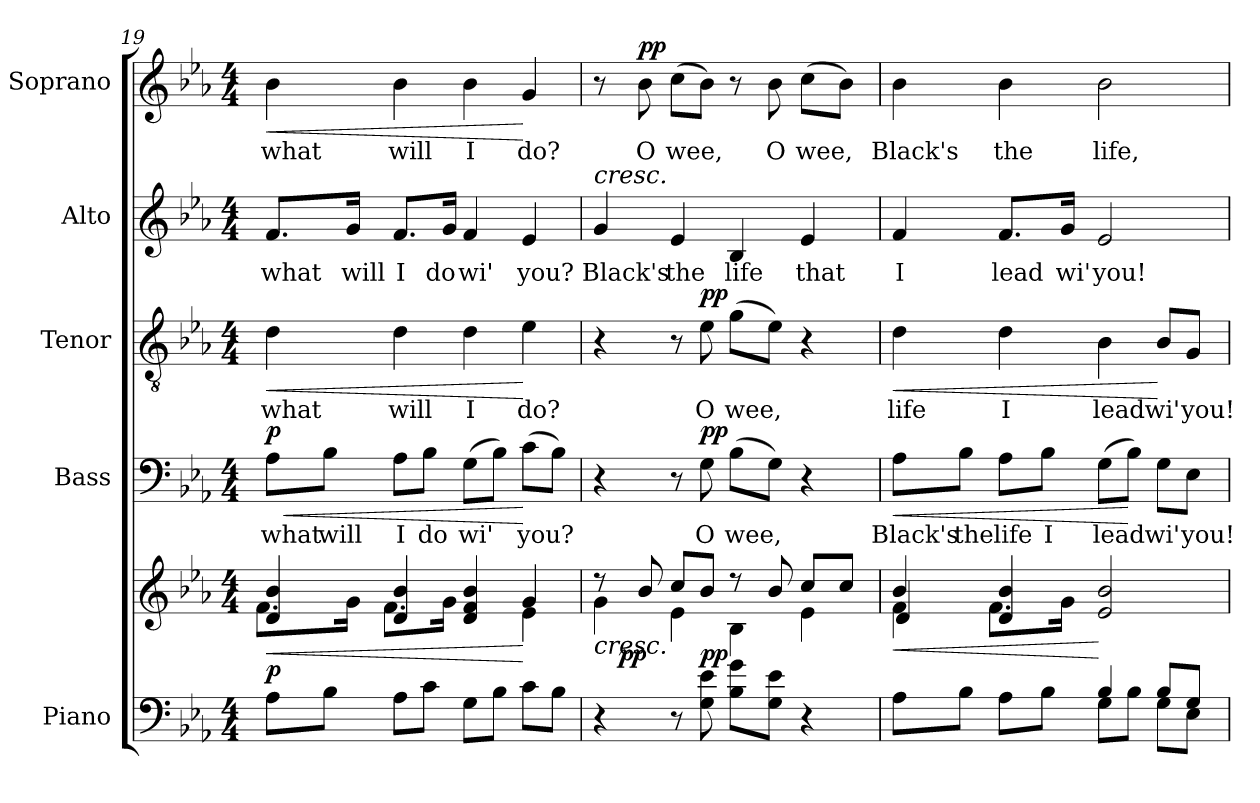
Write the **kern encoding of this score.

**kern	**kern	**dynam	**kern	**text	**dynam	**kern	**text	**dynam	**kern	**text	**kern	**text	**dynam
*part5	*part5	*part5	*part4	*part4	*part4	*part3	*part3	*part3	*part2	*part2	*part1	*part1	*part1
*staff6	*staff5	*staff5/6	*staff4	*staff4	*staff4	*staff3	*staff3	*staff3	*staff2	*staff2	*staff1	*staff1	*staff1
*I"Piano	*	*	*I"Bass	*	*	*I"Tenor	*	*	*I"Alto	*	*I"Soprano	*	*
*I'Pno.	*	*	*I'B.	*	*	*I'T.	*	*	*I'A.	*	*I'S.	*	*
*clefF4	*clefG2	*	*clefF4	*	*	*clefGv2	*	*	*clefG2	*	*clefG2	*	*
*	*	*	*	*	*	*ITrd7c12	*	*	*	*	*	*	*
*k[b-e-a-]	*k[b-e-a-]	*	*k[b-e-a-]	*	*	*k[b-e-a-]	*	*	*k[b-e-a-]	*	*k[b-e-a-]	*	*
*E-:	*E-:	*	*E-:	*	*	*E-:	*	*	*E-:	*	*E-:	*	*
*M4/4	*M4/4	*	*M4/4	*	*	*M4/4	*	*	*M4/4	*	*M4/4	*	*
=19	=19	=19	=19	=19	=19	=19	=19	=19	=19	=19	=19	=19	=19
!	!	!LO:HP:b	!	!	!	!	!	!	!	!	!	!	!
*	*^	*	*	*	*	*	*	*	*	*	*	*	*
!	!	!	!	!	!LO:LY:b:color=#000000	!LO:HP:b	!	!	!	!	!	!	!	!
!	!	!	!	!	!	!	!	!LO:LY:b:color=#000000	!LO:HP:b	!	!	!	!	!
!	!	!	!	!	!	!	!	!	!	!	!LO:LY:b:color=#000000	!	!	!
!	!	!	!	!	!	!	!	!	!	!	!	!	!LO:LY:b:color=#000000	!LO:HP:b
8A-i\L	4di/ 4b-i	8.fi\L	< p	8A-i\L	what	< p	4Di\	what	<	8.fi/L	what	4b-i\	what	<
!	!	!	!	!	!LO:LY:b:color=#000000	!	!	!	!	!	!	!	!	!
8B-i\J	.	.	.	8B-i\J	will	.	.	.	.	.	.	.	.	.
!	!	!	!	!	!	!	!	!	!	!	!LO:LY:b:color=#000000	!	!	!
.	.	16gi\Jk	.	.	.	.	.	.	.	16gi/Jk	will	.	.	.
!	!	!	!	!	!LO:LY:b:color=#000000	!	!	!	!	!	!	!	!	!
!	!	!	!	!	!	!	!	!LO:LY:b:color=#000000	!	!	!	!	!	!
!	!	!	!	!	!	!	!	!	!	!	!LO:LY:b:color=#000000	!	!	!
!	!	!	!	!	!	!	!	!	!	!	!	!	!LO:LY:b:color=#000000	!
8A-i\L	4di/ 4b-i	8.fi\L	.	8A-i\L	I	.	4Di\	will	.	8.fi/L	I	4b-i\	will	.
!	!	!	!	!	!LO:LY:b:color=#000000	!	!	!	!	!	!	!	!	!
8ci\J	.	.	.	8B-i\J	do	.	.	.	.	.	.	.	.	.
!	!	!	!	!	!	!	!	!	!	!	!LO:LY:b:color=#000000	!	!	!
.	.	16gi\Jk	.	.	.	.	.	.	.	16gi/Jk	do	.	.	.
!	!	!	!	!	!LO:LY:b:color=#000000	!	!	!	!	!	!	!	!	!
!	!	!	!	!	!	!	!	!LO:LY:b:color=#000000	!	!	!	!	!	!
!	!	!	!	!	!	!	!	!	!	!	!LO:LY:b:color=#000000	!	!	!
!	!	!	!	!	!	!	!	!	!	!	!	!	!LO:LY:b:color=#000000	!
8Gi\L	4di/ 4fi 4b-i	4ryy	.	(8Gi\L	wi'	.	4Di\	I	.	4fi/	wi'	4b-i\	I	.
8B-i\J	.	.	.	8B-i\J)	.	.	.	.	.	.	.	.	.	.
!	!	!	!	!	!LO:LY:b:color=#000000	!	!	!	!	!	!	!	!	!
!	!	!	!	!	!	!	!	!LO:LY:b:color=#000000	!	!	!	!	!	!
!	!	!	!	!	!	!	!	!	!	!	!LO:LY:b:color=#000000	!	!	!
!	!	!	!	!	!	!	!	!	!	!	!	!	!LO:LY:b:color=#000000	!
8ci\L	4gi/	4e-i\	[	(8ci\L	you?	[	4E-i\	do?	[	4e-i/	you?	4gi/	do?	[
8B-i\J	.	.	.	8B-i\J)	.	.	.	.	.	.	.	.	.	.
=20	=20	=20	=20	=20	=20	=20	=20	=20	=20	=20	=20	=20	=20	=20
!	!	!	!	!	!	!	!	!	!	!LO:TX:a:i:t=cresc.	!	!	!	!
!	!LO:TX:b:i:t=cresc.	!	!	!	!	!	!	!	!	!	!	!	!	!
!	!	!	!	!	!	!	!	!	!	!	!LO:LY:b:color=#000000	!	!	!
*	*	*^	*	*	*	*	*	*	*	*	*	*	*	*
4r	8r	4gi\	32ryy	.	4r	.	.	4r	.	.	4gi/	Black's	8r	.	.
.	.	.	64...ryy	.	.	.	.	.	.	.	.	.	.	.	.
.	.	.	2ryy	pp	.	.	.	.	.	.	.	.	.	.	.
!	!	!	!	!	!	!	!	!	!	!	!	!	!	!LO:LY:b:color=#000000	!
.	8b-i/	.	.	.	.	.	.	.	.	.	.	.	8b-i\	O	pp
!	!	!	!	!	!	!	!	!	!	!	!	!LO:LY:b:color=#000000	!	!	!
!	!	!	!	!	!	!	!	!	!	!	!	!	!	!LO:LY:b:color=#000000	!
8r	8cci/L	4e-i\	.	.	8r	.	.	8r	.	.	4e-i/	the	(8cci\L	wee,	.
!	!	!	!	!	!	!LO:LY:b:color=#000000	!	!	!	!	!	!	!	!	!
!	!	!	!	!	!	!	!	!	!LO:LY:b:color=#000000	!	!	!	!	!	!
8Gi\ 8e-i	8b-i/J	.	.	pp	8Gi\	O	pp	8E-i\	O	pp	.	.	8b-i\J)	.	.
!	!	!	!	!	!	!LO:LY:b:color=#000000	!	!	!	!	!	!	!	!	!
!	!	!	!	!	!	!	!	!	!LO:LY:b:color=#000000	!	!	!	!	!	!
!	!	!	!	!	!	!	!	!	!	!	!	!LO:LY:b:color=#000000	!	!	!
8B-i\ 8giL	8r	4B-i\	.	.	(8B-i\L	wee,	.	(8Gi\L	wee,	.	4B-i/	life	8r	.	.
.	.	.	4ryy	.	.	.	.	.	.	.	.	.	.	.	.
!	!	!	!	!	!	!	!	!	!	!	!	!	!	!LO:LY:b:color=#000000	!
8Gi\ 8e-iJ	8b-i/	.	.	.	8Gi\J)	.	.	8E-i\J)	.	.	.	.	8b-i\	O	.
!	!	!	!	!	!	!	!	!	!	!	!	!LO:LY:b:color=#000000	!	!	!
!	!	!	!	!	!	!	!	!	!	!	!	!	!	!LO:LY:b:color=#000000	!
4r	8cci/L	4e-i\	.	.	4r	.	.	4r	.	.	4e-i/	that	(8cci\L	wee,	.
.	.	.	8ryy	.	.	.	.	.	.	.	.	.	.	.	.
.	8cci/J	.	.	.	.	.	.	.	.	.	.	.	8b-i\J)	.	.
.	.	.	16ryy	.	.	.	.	.	.	.	.	.	.	.	.
.	.	.	512ryy	.	.	.	.	.	.	.	.	.	.	.	.
!!LO:PB:g=z
=21	=21	=21	=21	=21	=21	=21	=21	=21	=21	=21	=21	=21	=21	=21	=21
*^	*	*	*	*	*	*	*	*	*	*	*	*	*	*	*
!	!	!	!	!	!LO:HP:b	!	!	!	!	!	!	!	!	!	!	!
!	!	!	!	!	!	!	!LO:LY:b:color=#000000	!LO:HP:b	!	!	!	!	!	!	!	!
!	!	!	!	!	!	!	!	!	!	!LO:LY:b:color=#000000	!LO:HP:b	!	!	!	!	!
!	!	!	!	!	!	!	!	!	!	!	!	!	!LO:LY:b:color=#000000	!	!	!
!	!	!	!	!	!	!	!	!	!	!	!	!	!	!	!LO:LY:b:color=#000000	!
2ryy	8A-i\L	4b-i/	4fi\	4di/	<	8A-i\L	Black's	<	4Di\	life	<	4fi/	I	4b-i\	Black's	.
!	!	!	!	!	!	!	!LO:LY:b:color=#000000	!	!	!	!	!	!	!	!	!
.	8B-i\J	.	.	.	.	8B-i\J	the	.	.	.	.	.	.	.	.	.
!	!	!	!	!	!	!	!LO:LY:b:color=#000000	!	!	!	!	!	!	!	!	!
!	!	!	!	!	!	!	!	!	!	!LO:LY:b:color=#000000	!	!	!	!	!	!
!	!	!	!	!	!	!	!	!	!	!	!	!	!LO:LY:b:color=#000000	!	!	!
!	!	!	!	!	!	!	!	!	!	!	!	!	!	!	!LO:LY:b:color=#000000	!
.	8A-i\L	4di/ 4b-i	8.fi\L	2.ryy	.	8A-i\L	life	.	4Di\	I	.	8.fi/L	lead	4b-i\	the	.
!	!	!	!	!	!	!	!LO:LY:b:color=#000000	!	!	!	!	!	!	!	!	!
.	8B-i\J	.	.	.	.	8B-i\J	I	.	.	.	.	.	.	.	.	.
!	!	!	!	!	!	!	!	!	!	!	!	!	!LO:LY:b:color=#000000	!	!	!
.	.	.	16gi\Jk	.	.	.	.	.	.	.	.	16gi/Jk	wi'	.	.	.
!	!	!	!	!	!	!	!LO:LY:b:color=#000000	!	!	!	!	!	!	!	!	!
!	!	!	!	!	!	!	!	!	!	!LO:LY:b:color=#000000	!	!	!	!	!	!
!	!	!	!	!	!	!	!	!	!	!	!	!	!LO:LY:b:color=#000000	!	!	!
!	!	!	!	!	!	!	!	!	!	!	!	!	!	!	!LO:LY:b:color=#000000	!
4B-i/	8Gi\L	2e-i/ 2b-i	2ryy	.	[	(8Gi\L	lead	.	4BB-i\	lead	.	2e-i/	you!	2b-i\	life,	.
.	8B-i\J	.	.	.	.	8B-i\J)	.	[	.	.	.	.	.	.	.	.
!	!	!	!	!	!	!	!LO:LY:b:color=#000000	!	!	!	!	!	!	!	!	!
!	!	!	!	!	!	!	!	!	!	!LO:LY:b:color=#000000	!	!	!	!	!	!
8B-i/L	8Gi\L	.	.	.	.	8Gi\L	wi'	.	8BB-i/L	wi'	[	.	.	.	.	.
!	!	!	!	!	!	!	!LO:LY:b:color=#000000	!	!	!	!	!	!	!	!	!
!	!	!	!	!	!	!	!	!	!	!LO:LY:b:color=#000000	!	!	!	!	!	!
8Gi/J	8E-i\J	.	.	.	.	8E-i\J	you!	.	8GGi/J	you!	.	.	.	.	.	.
*v	*v	*	*	*	*	*	*	*	*	*	*	*	*	*	*	*
*	*v	*v	*v	*	*	*	*	*	*	*	*	*	*	*	*
=	=	=	=	=	=	=	=	=	=	=	=	=	=
*-	*-	*-	*-	*-	*-	*-	*-	*-	*-	*-	*-	*-	*-
